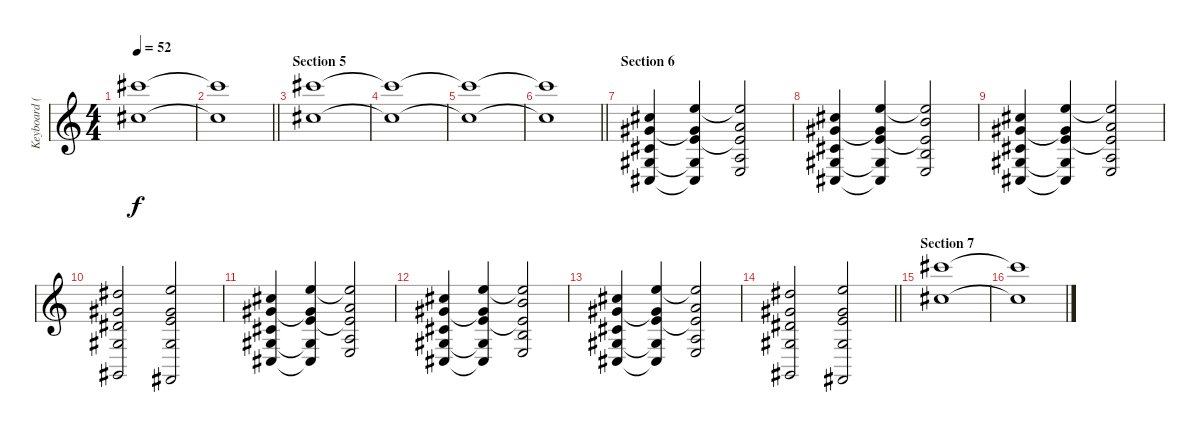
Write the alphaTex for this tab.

\track ("Keyboard (Strings)" "Keyboard (") {instrument stringensemble1}
\staff {score}
\tuning (E4 B3 G3 D3 A2 E2) {hide}
\ts (4 4)
\tempo 52
\clef g2
\ks c
(21.1{t} 18.3{t}).1{dy f} |
\barLineRight lightlight
(21.1{t} 18.3{t}).1 |
\section ("" "Section 5")
(21.1 18.3).1 |
(21.1{t} 18.3{t}).1 |
(21.1{t} 18.3{t}).1 |
\barLineRight lightlight
(21.1{t} 18.3{t}).1 |
\section ("" "Section 6")
(9.1 9.2 6.3 6.4 4.5).4 (12.1 9.2{t} 9.3 6.4{t} 4.5{t}).4 (12.1{t} 10.2 9.3{t} 7.4 7.5).2 |
(9.1 9.2 6.3 6.4 4.5).4 (12.1 9.2{t} 9.3 6.4{t} 4.5{t}).4 (12.1{t} 12.2 9.3{t} 9.4 7.5).2 |
(9.1 9.2 6.3 6.4 4.5).4 (12.1 9.2{t} 9.3 6.4{t} 4.5{t}).4 (12.1{t} 10.2 9.3{t} 7.4 7.5).2 |
(11.1 9.2 8.3 6.4 4.6).2 (12.1 9.2 9.3 6.4 2.6).2 |
(9.1 9.2 6.3 6.4 4.5).4 (12.1 9.2{t} 9.3 6.4{t} 4.5{t}).4 (12.1{t} 10.2 9.3{t} 7.4 7.5).2 |
(9.1 9.2 6.3 6.4 4.5).4 (12.1 9.2{t} 9.3 6.4{t} 4.5{t}).4 (12.1{t} 12.2 9.3{t} 9.4 7.5).2 |
(9.1 9.2 6.3 6.4 4.5).4 (12.1 9.2{t} 9.3 6.4{t} 4.5{t}).4 (12.1{t} 10.2 9.3{t} 7.4 7.5).2 |
\barLineRight lightlight
(11.1 9.2 8.3 6.4 4.6).2 (12.1 9.2 9.3 6.4 2.6).2 |
\section ("" "Section 7")
(21.1 18.3).1 |
(21.1{t} 18.3{t}).1
